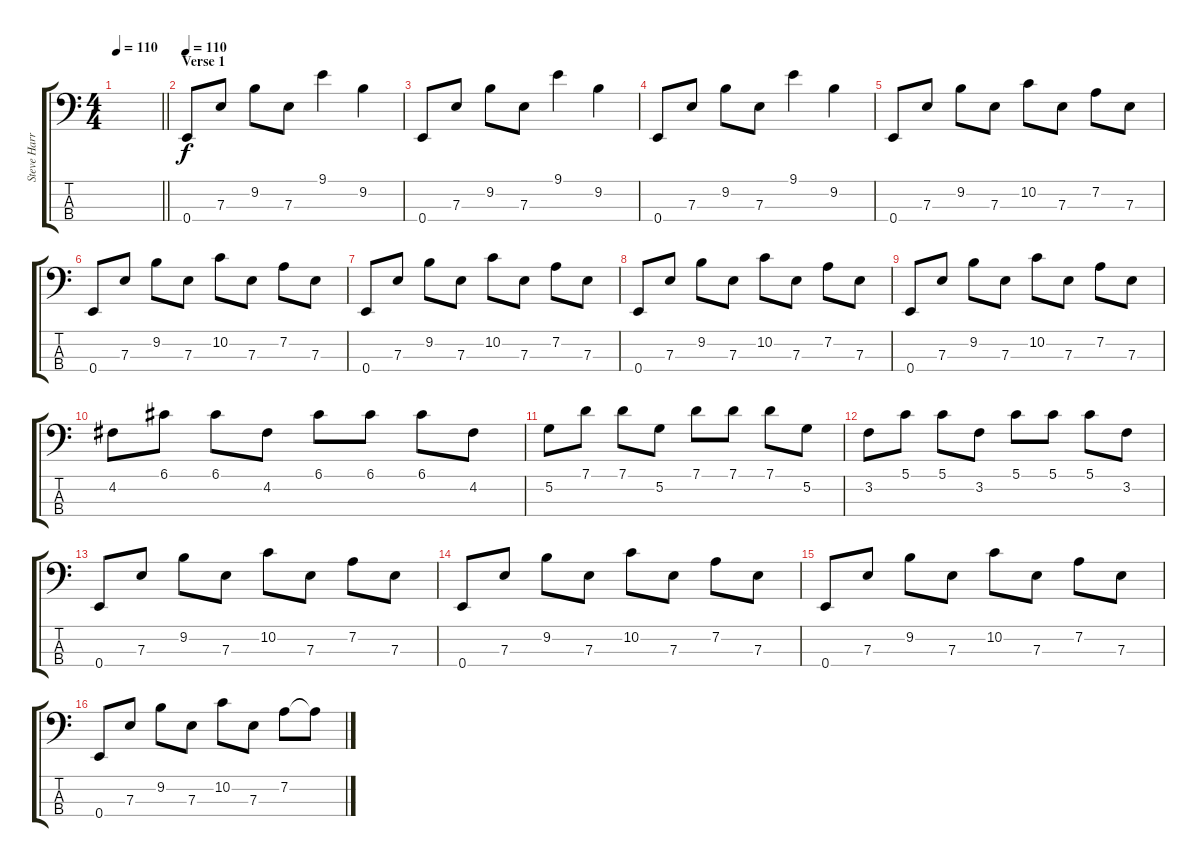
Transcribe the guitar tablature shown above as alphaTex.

\track ("Steve Harris" "Steve Harr") {solo instrument electricbassfinger}
\staff {score tabs}
\tuning (G2 D2 A1 E1) {hide}
\ts (4 4)
\tempo 110
\clef f4
\barLineRight lightlight
\ks c
|
\section ("" "Verse 1")
\tempo 110
0.4.8 7.3.8 9.2.8 7.3.8 9.1.4 9.2.4 |
0.4.8 7.3.8 9.2.8 7.3.8 9.1.4 9.2.4 |
0.4.8 7.3.8 9.2.8 7.3.8 9.1.4 9.2.4 |
0.4.8 7.3.8 9.2.8 7.3.8 10.2.8 7.3.8 7.2.8 7.3.8 |
0.4.8 7.3.8 9.2.8 7.3.8 10.2.8 7.3.8 7.2.8 7.3.8 |
0.4.8 7.3.8 9.2.8 7.3.8 10.2.8 7.3.8 7.2.8 7.3.8 |
0.4.8 7.3.8 9.2.8 7.3.8 10.2.8 7.3.8 7.2.8 7.3.8 |
0.4.8 7.3.8 9.2.8 7.3.8 10.2.8 7.3.8 7.2.8 7.3.8 |
4.2.8 6.1.8 6.1.8 4.2.8 6.1.8 6.1.8 6.1.8 4.2.8 |
5.2.8 7.1.8 7.1.8 5.2.8 7.1.8 7.1.8 7.1.8 5.2.8 |
3.2.8 5.1.8 5.1.8 3.2.8 5.1.8 5.1.8 5.1.8 3.2.8 |
0.4.8 7.3.8 9.2.8 7.3.8 10.2.8 7.3.8 7.2.8 7.3.8 |
0.4.8 7.3.8 9.2.8 7.3.8 10.2.8 7.3.8 7.2.8 7.3.8 |
0.4.8 7.3.8 9.2.8 7.3.8 10.2.8 7.3.8 7.2.8 7.3.8 |
0.4.8 7.3.8 9.2.8 7.3.8 10.2.8 7.3.8 7.2.8 7.2{t}.8{dy f}
